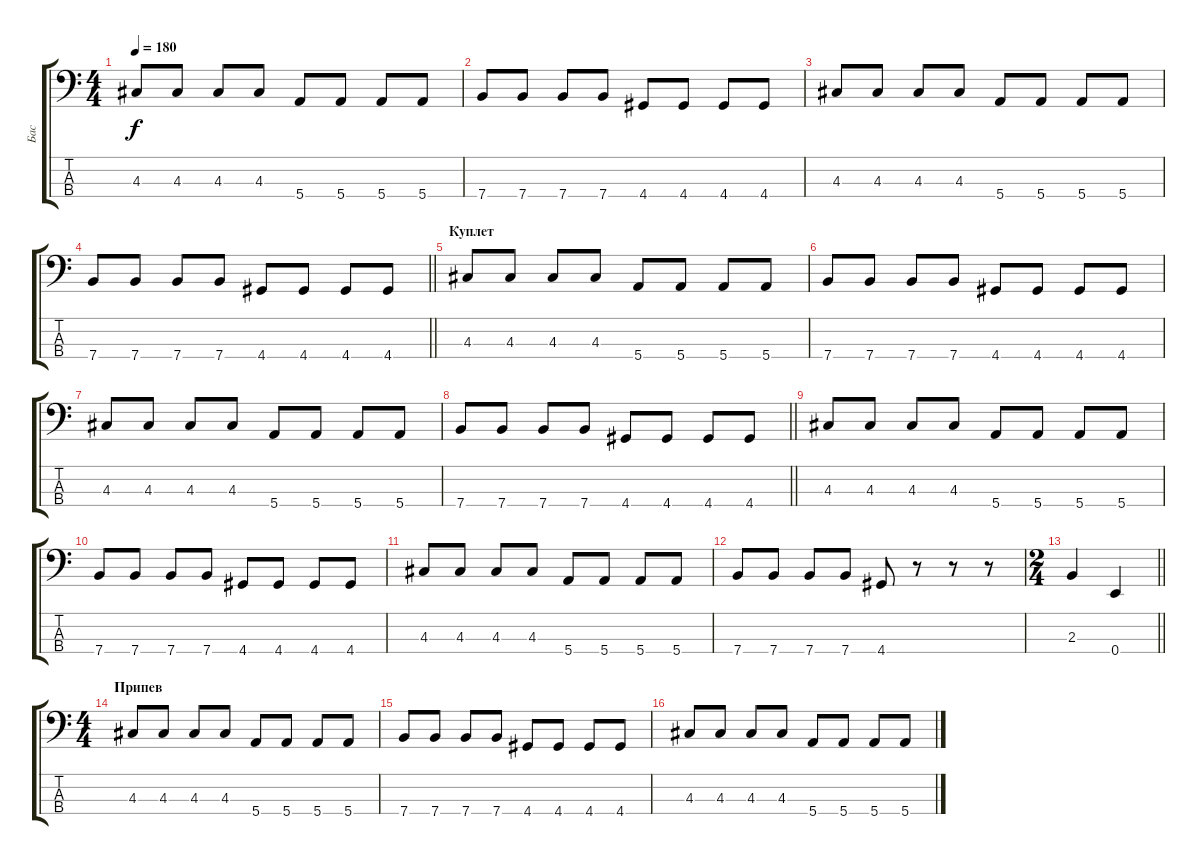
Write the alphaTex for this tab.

\track ("Бас" "Бас") {instrument electricbassfinger}
\staff {score tabs}
\tuning (G2 D2 A1 E1) {hide}
\ts (4 4)
\tempo 180
\clef f4
\ks c
4.3.8{dy f} 4.3.8 4.3.8 4.3.8 5.4.8 5.4.8 5.4.8 5.4.8 |
7.4.8 7.4.8 7.4.8 7.4.8 4.4.8 4.4.8 4.4.8 4.4.8 |
4.3.8 4.3.8 4.3.8 4.3.8 5.4.8 5.4.8 5.4.8 5.4.8 |
\barLineRight lightlight
7.4.8 7.4.8 7.4.8 7.4.8 4.4.8 4.4.8 4.4.8 4.4.8 |
\section ("" "Куплет")
4.3.8 4.3.8 4.3.8 4.3.8 5.4.8 5.4.8 5.4.8 5.4.8 |
7.4.8 7.4.8 7.4.8 7.4.8 4.4.8 4.4.8 4.4.8 4.4.8 |
4.3.8 4.3.8 4.3.8 4.3.8 5.4.8 5.4.8 5.4.8 5.4.8 |
\barLineRight lightlight
7.4.8 7.4.8 7.4.8 7.4.8 4.4.8 4.4.8 4.4.8 4.4.8 |
\section ("" " ")
4.3.8 4.3.8 4.3.8 4.3.8 5.4.8 5.4.8 5.4.8 5.4.8 |
7.4.8 7.4.8 7.4.8 7.4.8 4.4.8 4.4.8 4.4.8 4.4.8 |
4.3.8 4.3.8 4.3.8 4.3.8 5.4.8 5.4.8 5.4.8 5.4.8 |
7.4.8 7.4.8 7.4.8 7.4.8 4.4.8 r.8 r.8 r.8 |
\ts (2 4)
\barLineRight lightlight
2.3.4 0.4.4 |
\ts (4 4)
\section ("" "Припев")
4.3.8 4.3.8 4.3.8 4.3.8 5.4.8 5.4.8 5.4.8 5.4.8 |
7.4.8 7.4.8 7.4.8 7.4.8 4.4.8 4.4.8 4.4.8 4.4.8 |
4.3.8 4.3.8 4.3.8 4.3.8 5.4.8 5.4.8 5.4.8 5.4.8
